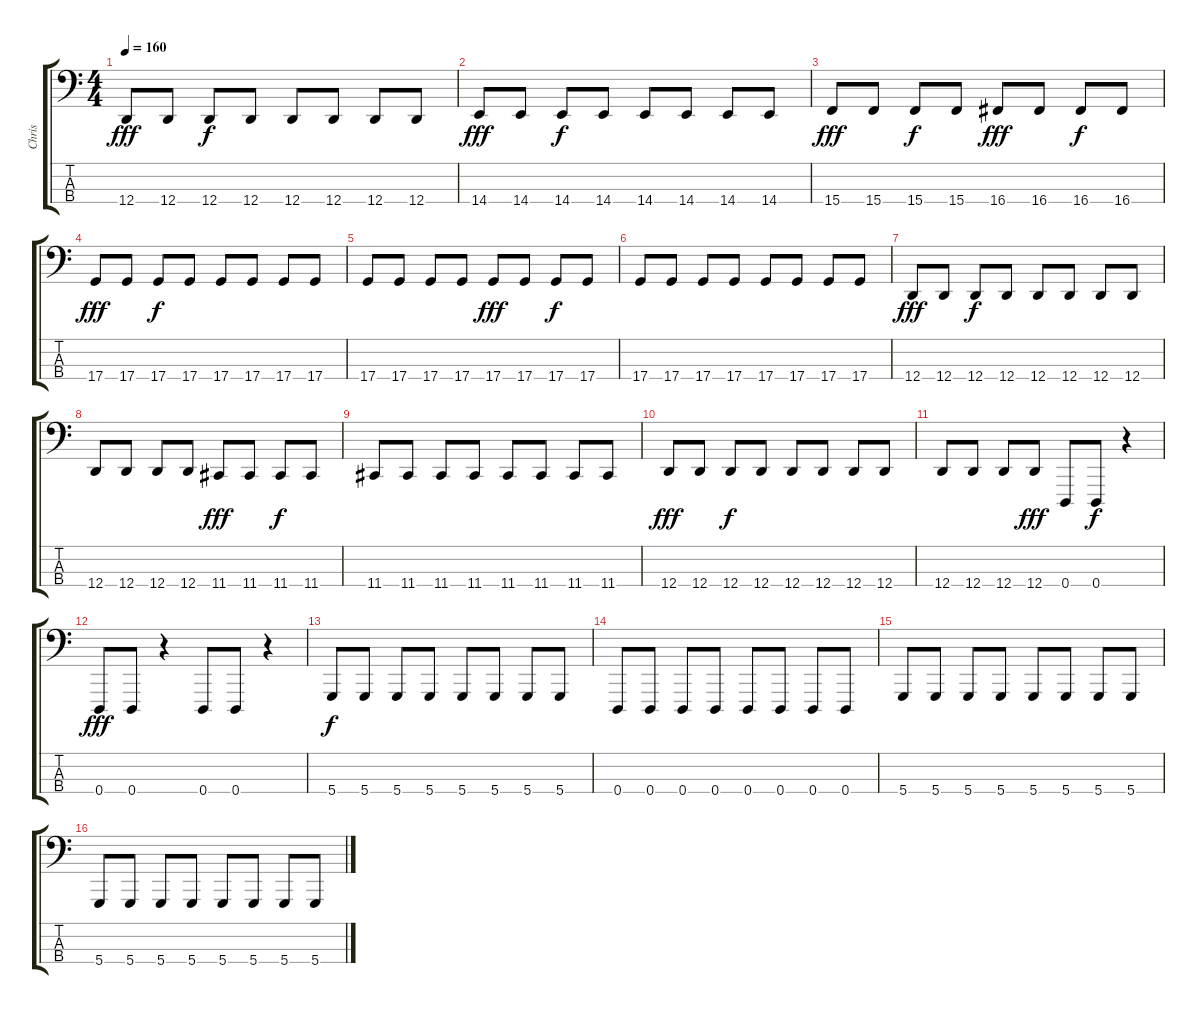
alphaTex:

\track ("Chris" "Chris") {instrument lead8bassandlead}
\staff {score tabs}
\tuning (G2 D2 A1 D1) {hide}
\ts (4 4)
\tempo 160
\clef f4
\ks c
12.4.8{dy fff} 12.4.8 12.4.8{dy f} 12.4.8 12.4.8 12.4.8 12.4.8 12.4.8 |
14.4.8{dy fff} 14.4.8 14.4.8{dy f} 14.4.8 14.4.8 14.4.8 14.4.8 14.4.8 |
15.4.8{dy fff} 15.4.8 15.4.8{dy f} 15.4.8 16.4.8{dy fff} 16.4.8 16.4.8{dy f} 16.4.8 |
17.4.8{dy fff} 17.4.8 17.4.8{dy f} 17.4.8 17.4.8 17.4.8 17.4.8 17.4.8 |
17.4.8 17.4.8 17.4.8 17.4.8 17.4.8{dy fff} 17.4.8 17.4.8{dy f} 17.4.8 |
17.4.8 17.4.8 17.4.8 17.4.8 17.4.8 17.4.8 17.4.8 17.4.8 |
12.4.8{dy fff} 12.4.8 12.4.8{dy f} 12.4.8 12.4.8 12.4.8 12.4.8 12.4.8 |
12.4.8 12.4.8 12.4.8 12.4.8 11.4.8{dy fff} 11.4.8 11.4.8{dy f} 11.4.8 |
11.4.8 11.4.8 11.4.8 11.4.8 11.4.8 11.4.8 11.4.8 11.4.8 |
12.4.8{dy fff} 12.4.8 12.4.8{dy f} 12.4.8 12.4.8 12.4.8 12.4.8 12.4.8 |
12.4.8 12.4.8 12.4.8 12.4.8{dy fff} 0.4.8 0.4.8{dy f} r.4 |
0.4.8{dy fff} 0.4.8 r.4 0.4.8 0.4.8 r.4 |
5.4.8{dy f} 5.4.8 5.4.8 5.4.8 5.4.8 5.4.8 5.4.8 5.4.8 |
0.4.8 0.4.8 0.4.8 0.4.8 0.4.8 0.4.8 0.4.8 0.4.8 |
5.4.8 5.4.8 5.4.8 5.4.8 5.4.8 5.4.8 5.4.8 5.4.8 |
5.4.8 5.4.8 5.4.8 5.4.8 5.4.8 5.4.8 5.4.8 5.4.8
